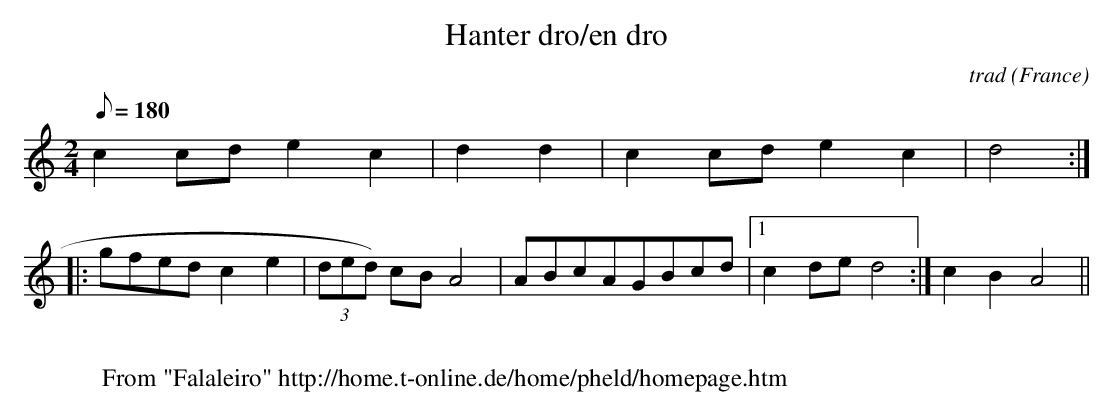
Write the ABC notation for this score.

X:1
T:Hanter dro/en dro
M:2/4
L:1/8
Q:180
C:trad
O:France
K:C
c2cde2 c2|d2d2|c2 cde2c2|d4:|
|:gfed c2 e2|(3ded) cB A4|ABcAGBcd|1c2ded4:|c2B2A4||
W:
W: From "Falaleiro" http://home.t-online.de/home/pheld/homepage.htm
